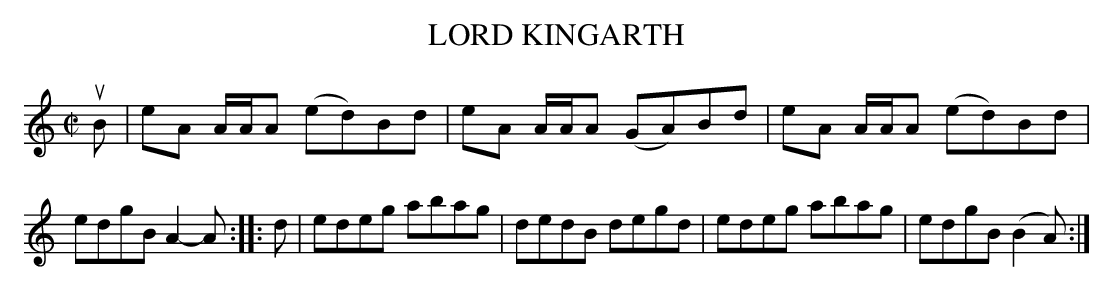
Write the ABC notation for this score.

X:1
T: LORD KINGARTH
M: C|
L: 1/8
K: Am
uB |\
eA A/A/A (ed)Bd | eA A/A/A (GA)Bd |\
eA A/A/A (ed)Bd | edgB A2-A ::\
d |\
edeg abag | dedB degd |\
edeg abag | edgB (B2A) :|
